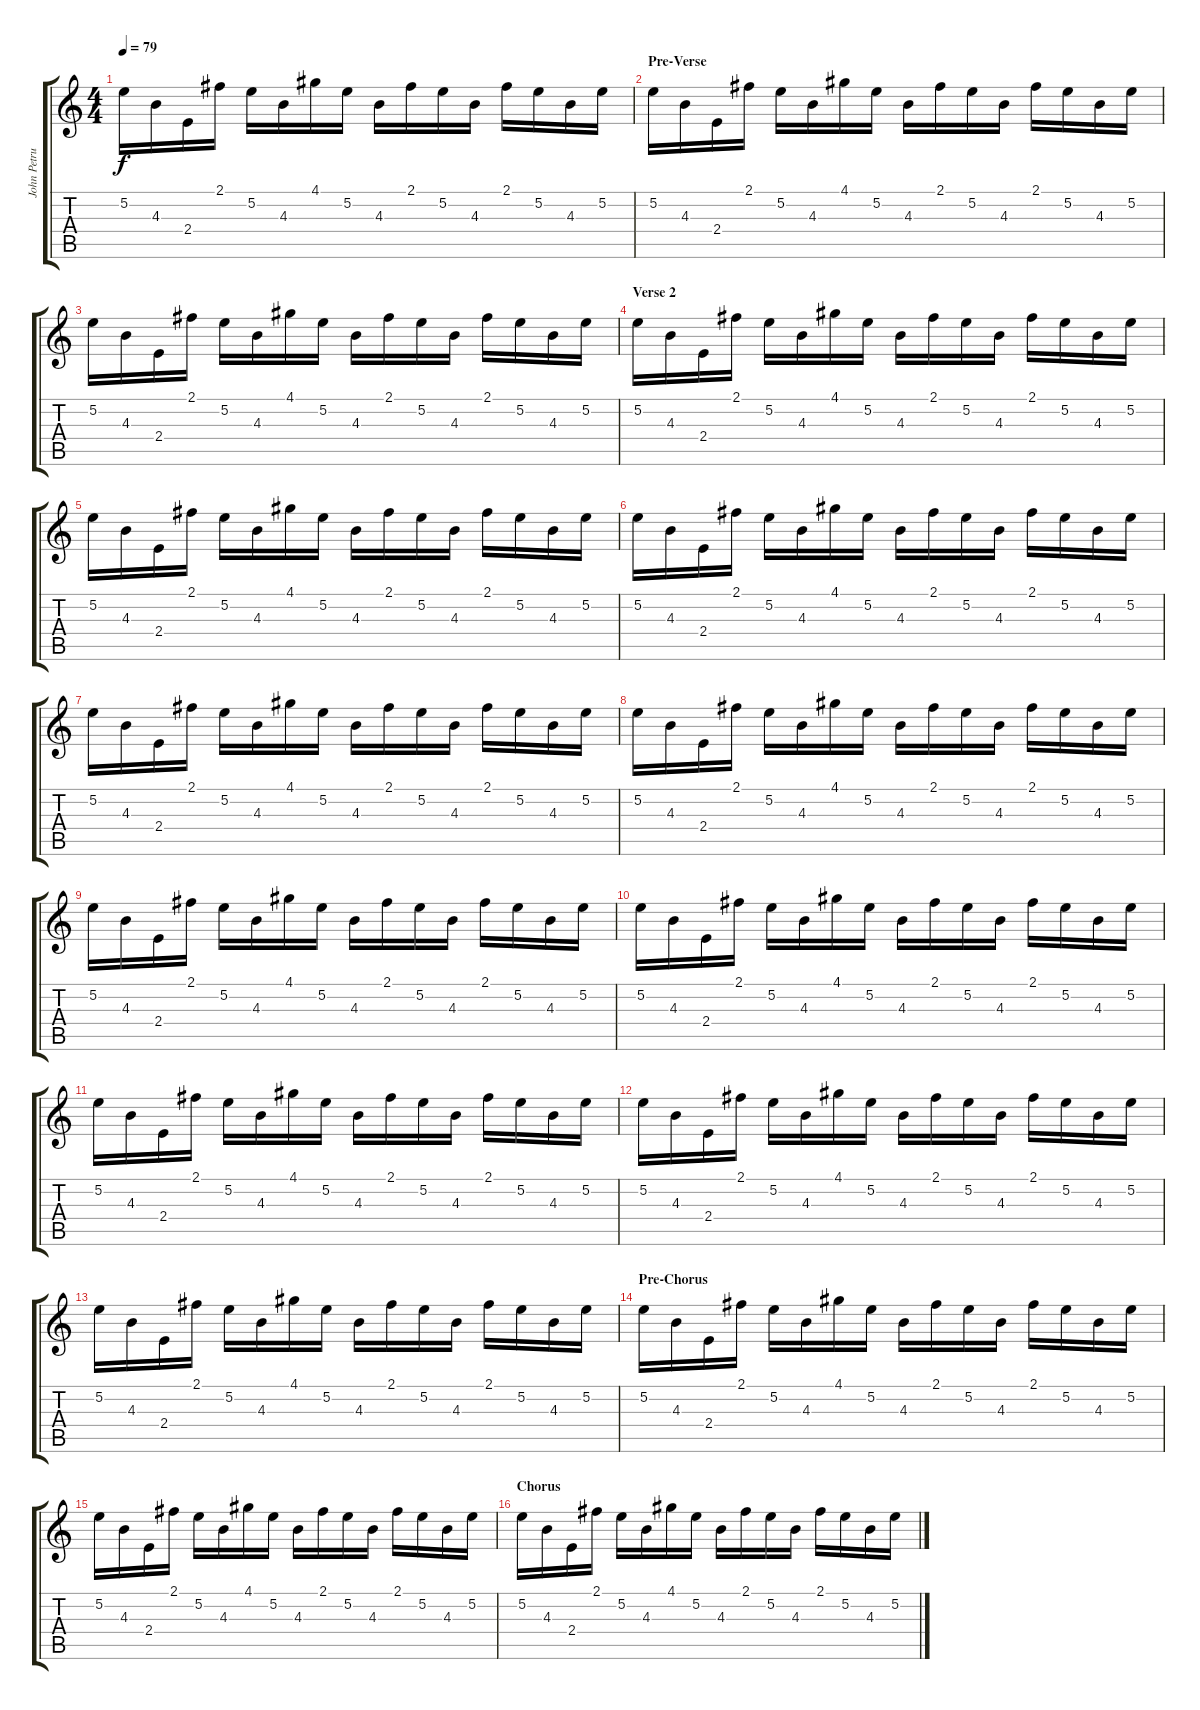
\track ("John Petrucci" "John Petru") {instrument electricguitarclean}
\staff {score tabs}
\tuning (E4 B3 G3 D3 A2 E2) {hide}
\ts (4 4)
\tempo 79
\clef g2
\ks c
5.2.16{dy f} 4.3.16 2.4.16 2.1.16 5.2.16 4.3.16 4.1.16 5.2.16 4.3.16 2.1.16 5.2.16 4.3.16 2.1.16 5.2.16 4.3.16 5.2.16 |
\section ("" "Pre-Verse")
5.2.16 4.3.16 2.4.16 2.1.16 5.2.16 4.3.16 4.1.16 5.2.16 4.3.16 2.1.16 5.2.16 4.3.16 2.1.16 5.2.16 4.3.16 5.2.16 |
5.2.16 4.3.16 2.4.16 2.1.16 5.2.16 4.3.16 4.1.16 5.2.16 4.3.16 2.1.16 5.2.16 4.3.16 2.1.16 5.2.16 4.3.16 5.2.16 |
\section ("" "Verse 2")
5.2.16 4.3.16 2.4.16 2.1.16 5.2.16 4.3.16 4.1.16 5.2.16 4.3.16 2.1.16 5.2.16 4.3.16 2.1.16 5.2.16 4.3.16 5.2.16 |
5.2.16 4.3.16 2.4.16 2.1.16 5.2.16 4.3.16 4.1.16 5.2.16 4.3.16 2.1.16 5.2.16 4.3.16 2.1.16 5.2.16 4.3.16 5.2.16 |
5.2.16 4.3.16 2.4.16 2.1.16 5.2.16 4.3.16 4.1.16 5.2.16 4.3.16 2.1.16 5.2.16 4.3.16 2.1.16 5.2.16 4.3.16 5.2.16 |
5.2.16 4.3.16 2.4.16 2.1.16 5.2.16 4.3.16 4.1.16 5.2.16 4.3.16 2.1.16 5.2.16 4.3.16 2.1.16 5.2.16 4.3.16 5.2.16 |
5.2.16 4.3.16 2.4.16 2.1.16 5.2.16 4.3.16 4.1.16 5.2.16 4.3.16 2.1.16 5.2.16 4.3.16 2.1.16 5.2.16 4.3.16 5.2.16 |
5.2.16 4.3.16 2.4.16 2.1.16 5.2.16 4.3.16 4.1.16 5.2.16 4.3.16 2.1.16 5.2.16 4.3.16 2.1.16 5.2.16 4.3.16 5.2.16 |
5.2.16 4.3.16 2.4.16 2.1.16 5.2.16 4.3.16 4.1.16 5.2.16 4.3.16 2.1.16 5.2.16 4.3.16 2.1.16 5.2.16 4.3.16 5.2.16 |
5.2.16 4.3.16 2.4.16 2.1.16 5.2.16 4.3.16 4.1.16 5.2.16 4.3.16 2.1.16 5.2.16 4.3.16 2.1.16 5.2.16 4.3.16 5.2.16 |
5.2.16 4.3.16 2.4.16 2.1.16 5.2.16 4.3.16 4.1.16 5.2.16 4.3.16 2.1.16 5.2.16 4.3.16 2.1.16 5.2.16 4.3.16 5.2.16 |
5.2.16 4.3.16 2.4.16 2.1.16 5.2.16 4.3.16 4.1.16 5.2.16 4.3.16 2.1.16 5.2.16 4.3.16 2.1.16 5.2.16 4.3.16 5.2.16 |
\section ("" "Pre-Chorus")
5.2.16 4.3.16 2.4.16 2.1.16 5.2.16 4.3.16 4.1.16 5.2.16 4.3.16 2.1.16 5.2.16 4.3.16 2.1.16 5.2.16 4.3.16 5.2.16 |
5.2.16 4.3.16 2.4.16 2.1.16 5.2.16 4.3.16 4.1.16 5.2.16 4.3.16 2.1.16 5.2.16 4.3.16 2.1.16 5.2.16 4.3.16 5.2.16 |
\section ("" "Chorus")
5.2.16 4.3.16 2.4.16 2.1.16 5.2.16 4.3.16 4.1.16 5.2.16 4.3.16 2.1.16 5.2.16 4.3.16 2.1.16 5.2.16 4.3.16 5.2.16
